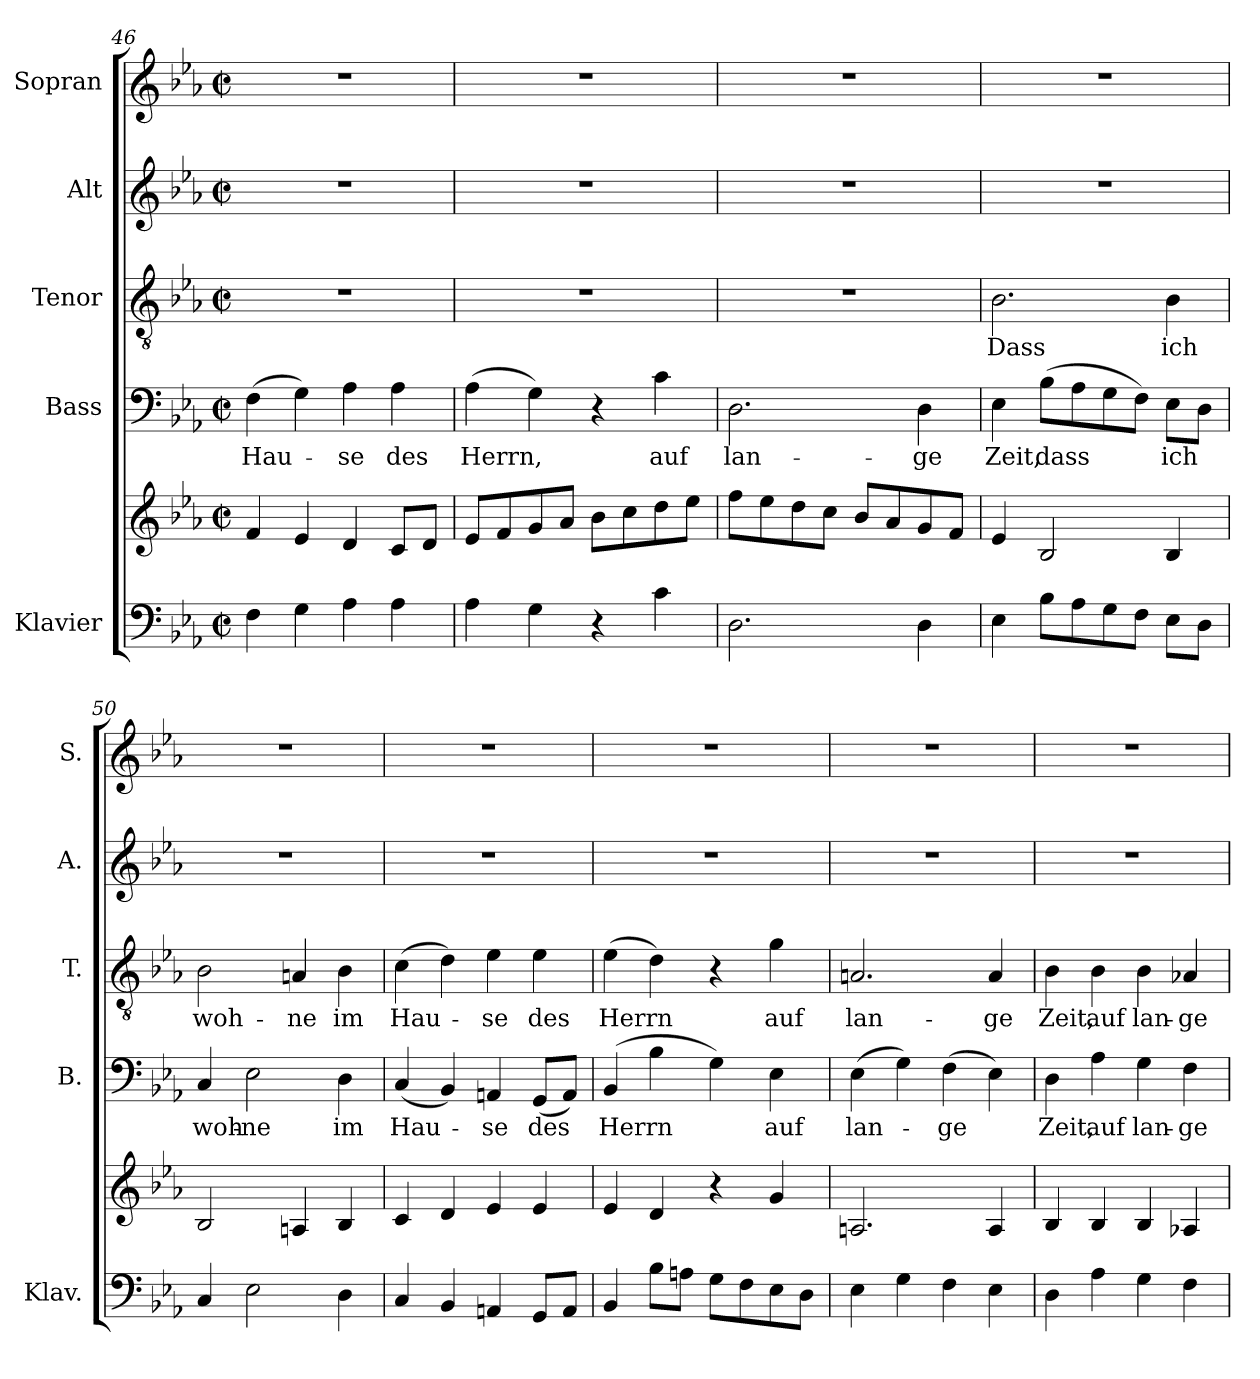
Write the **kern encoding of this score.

**kern	**kern	**kern	**text	**kern	**text	**kern	**kern
*part5	*part5	*part4	*part4	*part3	*part3	*part2	*part1
*staff6	*staff5	*staff4	*staff4	*staff3	*staff3	*staff2	*staff1
*I"Klavier	*	*I"Bass	*	*I"Tenor	*	*I"Alt	*I"Sopran
*I'Klav.	*	*I'B.	*	*I'T.	*	*I'A.	*I'S.
*clefF4	*clefG2	*clefF4	*	*clefGv2	*	*clefG2	*clefG2
*	*	*	*	*ITrd7c12	*	*	*
*k[b-e-a-]	*k[b-e-a-]	*k[b-e-a-]	*	*k[b-e-a-]	*	*k[b-e-a-]	*k[b-e-a-]
*E-:	*E-:	*E-:	*	*E-:	*	*E-:	*E-:
*M2/2	*M2/2	*M2/2	*	*M2/2	*	*M2/2	*M2/2
*met(c|)	*met(c|)	*met(c|)	*	*met(c|)	*	*met(c|)	*met(c|)
=46	=46	=46	=46	=46	=46	=46	=46
!	!	!	!LO:LY:b	!	!	!	!
4F\	4f/	(>4F\	Hau-	1r	.	1r	1r
4G\	4e-/	4G\)	.	.	.	.	.
!	!	!	!LO:LY:b	!	!	!	!
4A-\	4d/	4A-\	-se	.	.	.	.
!	!	!	!LO:LY:b	!	!	!	!
4A-\	8c/L	4A-\	des	.	.	.	.
.	8d/J	.	.	.	.	.	.
=47	=47	=47	=47	=47	=47	=47	=47
!	!	!	!LO:LY:b	!	!	!	!
4A-\	8e-/L	(>4A-\	Herrn,	1r	.	1r	1r
.	8f/	.	.	.	.	.	.
4G\	8g/	4G\)	.	.	.	.	.
.	8a-/J	.	.	.	.	.	.
4r	8b-\L	4r	.	.	.	.	.
.	8cc\	.	.	.	.	.	.
!	!	!	!LO:LY:b	!	!	!	!
4c\	8dd\	4c\	auf	.	.	.	.
.	8ee-\J	.	.	.	.	.	.
=48	=48	=48	=48	=48	=48	=48	=48
!	!	!	!LO:LY:b	!	!	!	!
2.D\	8ff\L	2.D\	lan-	1r	.	1r	1r
.	8ee-\	.	.	.	.	.	.
.	8dd\	.	.	.	.	.	.
.	8cc\J	.	.	.	.	.	.
.	8b-/L	.	.	.	.	.	.
.	8a-/	.	.	.	.	.	.
!	!	!	!LO:LY:b	!	!	!	!
4D\	8g/	4D\	-ge	.	.	.	.
.	8f/J	.	.	.	.	.	.
!!LO:PB:g=z
=49	=49	=49	=49	=49	=49	=49	=49
!	!	!	!LO:LY:b	!	!LO:LY:b	!	!
4E-\	4e-/	4E-\	Zeit,	2.BB-\	Dass	1r	1r
!	!	!	!LO:LY:b	!	!	!	!
8B-\L	2B-/	(>8B-\L	dass	.	.	.	.
8A-\	.	8A-\	.	.	.	.	.
8G\	.	8G\	.	.	.	.	.
8F\J	.	8F\J)	.	.	.	.	.
!	!	!	!LO:LY:b	!	!LO:LY:b	!	!
8E-\L	4B-/	8E-\L	ich	4BB-\	ich	.	.
8D\J	.	8D\J	.	.	.	.	.
=50	=50	=50	=50	=50	=50	=50	=50
!	!	!	!LO:LY:b	!	!LO:LY:b	!	!
4C/	2B-/	4C/	woh-	2BB-\	woh-	1r	1r
!	!	!	!LO:LY:b	!	!	!	!
2E-\	.	2E-\	-ne	.	.	.	.
!	!	!	!	!	!LO:LY:b	!	!
.	4An/	.	.	4AAn/	-ne	.	.
!	!	!	!LO:LY:b	!	!LO:LY:b	!	!
4D\	4B-/	4D\	im	4BB-\	im	.	.
=51	=51	=51	=51	=51	=51	=51	=51
!	!	!	!LO:LY:b	!	!LO:LY:b	!	!
4C/	4c/	(<4C/	Hau-	(>4C\	Hau-	1r	1r
4BB-/	4d/	4BB-/)	.	4D\)	.	.	.
!	!	!	!LO:LY:b	!	!LO:LY:b	!	!
4AAn/	4e-/	4AAn/	-se	4E-\	-se	.	.
!	!	!	!LO:LY:b	!	!LO:LY:b	!	!
8GG/L	4e-/	(<8GG/L	des	4E-\	des	.	.
8AA/J	.	8AA/J)	.	.	.	.	.
=52	=52	=52	=52	=52	=52	=52	=52
!	!	!	!LO:LY:b	!	!LO:LY:b	!	!
4BB-/	4e-/	(>4BB-/	Herrn	(>4E-\	Herrn	1r	1r
8B-\L	4d/	4B-\	.	4D\)	.	.	.
8An\J	.	.	.	.	.	.	.
8G\L	4r	4G\)	.	4r	.	.	.
8F\	.	.	.	.	.	.	.
!	!	!	!LO:LY:b	!	!LO:LY:b	!	!
8E-\	4g/	4E-\	auf	4G\	auf	.	.
8D\J	.	.	.	.	.	.	.
=53	=53	=53	=53	=53	=53	=53	=53
!	!	!	!LO:LY:b	!	!LO:LY:b	!	!
4E-\	2.An/	(>4E-\	lan-	2.AAn/	lan-	1r	1r
4G\	.	4G\)	.	.	.	.	.
!	!	!	!LO:LY:b	!	!	!	!
4F\	.	(>4F\	-ge	.	.	.	.
!	!	!	!	!	!LO:LY:b	!	!
4E-\	4A/	4E-\)	.	4AA/	-ge	.	.
=54	=54	=54	=54	=54	=54	=54	=54
!	!	!	!LO:LY:b	!	!LO:LY:b	!	!
4D\	4B-/	4D\	Zeit,	4BB-\	Zeit,	1r	1r
!	!	!	!LO:LY:b	!	!LO:LY:b	!	!
4A-\	4B-/	4A-\	auf	4BB-\	auf	.	.
!	!	!	!LO:LY:b	!	!LO:LY:b	!	!
4G\	4B-/	4G\	lan-	4BB-\	lan-	.	.
!	!	!	!LO:LY:b	!	!LO:LY:b	!	!
4F\	4A-X/	4F\	-ge	4AA-X/	-ge	.	.
=	=	=	=	=	=	=	=
*-	*-	*-	*-	*-	*-	*-	*-
